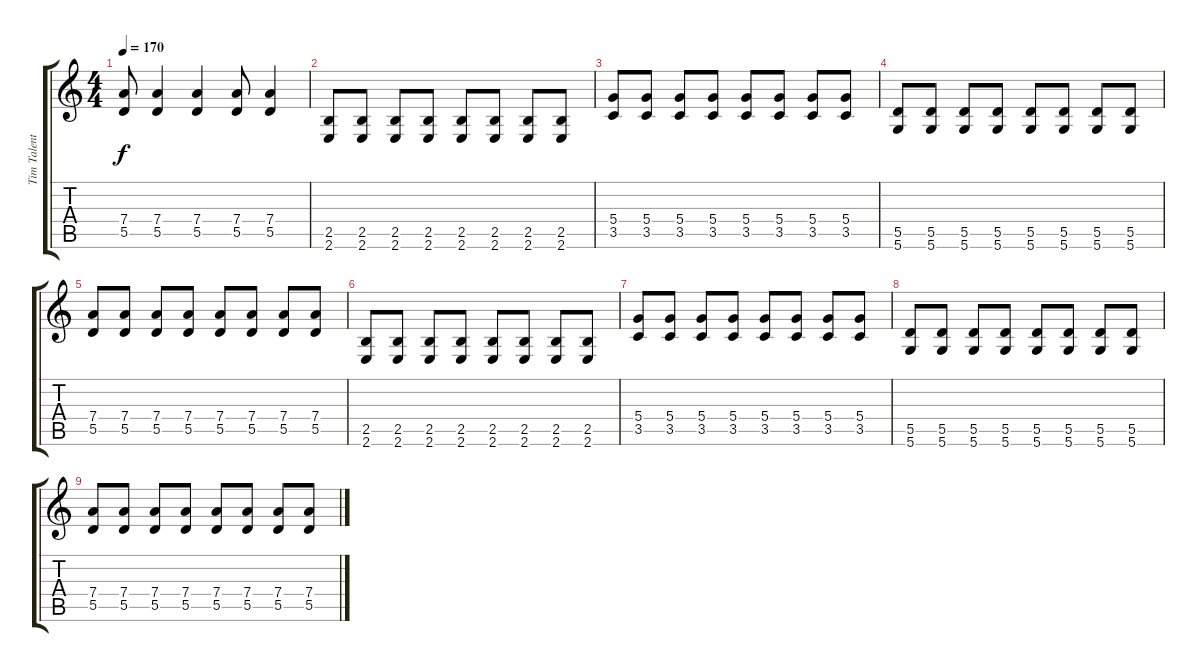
\track ("Tim Talent" "Tim Talent") {instrument distortionguitar}
\staff {score tabs}
\tuning (E4 B3 G3 D3 A2 D2) {hide}
\ts (4 4)
\tempo 170
\clef g2
\ks c
(7.4 5.5).8{dy f} (7.4 5.5).4 (7.4 5.5).4 (7.4 5.5).8 (7.4 5.5).4 |
(2.5 2.6).8 (2.5 2.6).8 (2.5 2.6).8 (2.5 2.6).8 (2.5 2.6).8 (2.5 2.6).8 (2.5 2.6).8 (2.5 2.6).8 |
(5.4 3.5).8 (5.4 3.5).8 (5.4 3.5).8 (5.4 3.5).8 (5.4 3.5).8 (5.4 3.5).8 (5.4 3.5).8 (5.4 3.5).8 |
(5.5 5.6).8 (5.5 5.6).8 (5.5 5.6).8 (5.5 5.6).8 (5.5 5.6).8 (5.5 5.6).8 (5.5 5.6).8 (5.5 5.6).8 |
(7.4 5.5).8 (7.4 5.5).8 (7.4 5.5).8 (7.4 5.5).8 (7.4 5.5).8 (7.4 5.5).8 (7.4 5.5).8 (7.4 5.5).8 |
(2.5 2.6).8 (2.5 2.6).8 (2.5 2.6).8 (2.5 2.6).8 (2.5 2.6).8 (2.5 2.6).8 (2.5 2.6).8 (2.5 2.6).8 |
(5.4 3.5).8 (5.4 3.5).8 (5.4 3.5).8 (5.4 3.5).8 (5.4 3.5).8 (5.4 3.5).8 (5.4 3.5).8 (5.4 3.5).8 |
(5.5 5.6).8 (5.5 5.6).8 (5.5 5.6).8 (5.5 5.6).8 (5.5 5.6).8 (5.5 5.6).8 (5.5 5.6).8 (5.5 5.6).8 |
(7.4 5.5).8 (7.4 5.5).8 (7.4 5.5).8 (7.4 5.5).8 (7.4 5.5).8 (7.4 5.5).8 (7.4 5.5).8 (7.4 5.5).8
